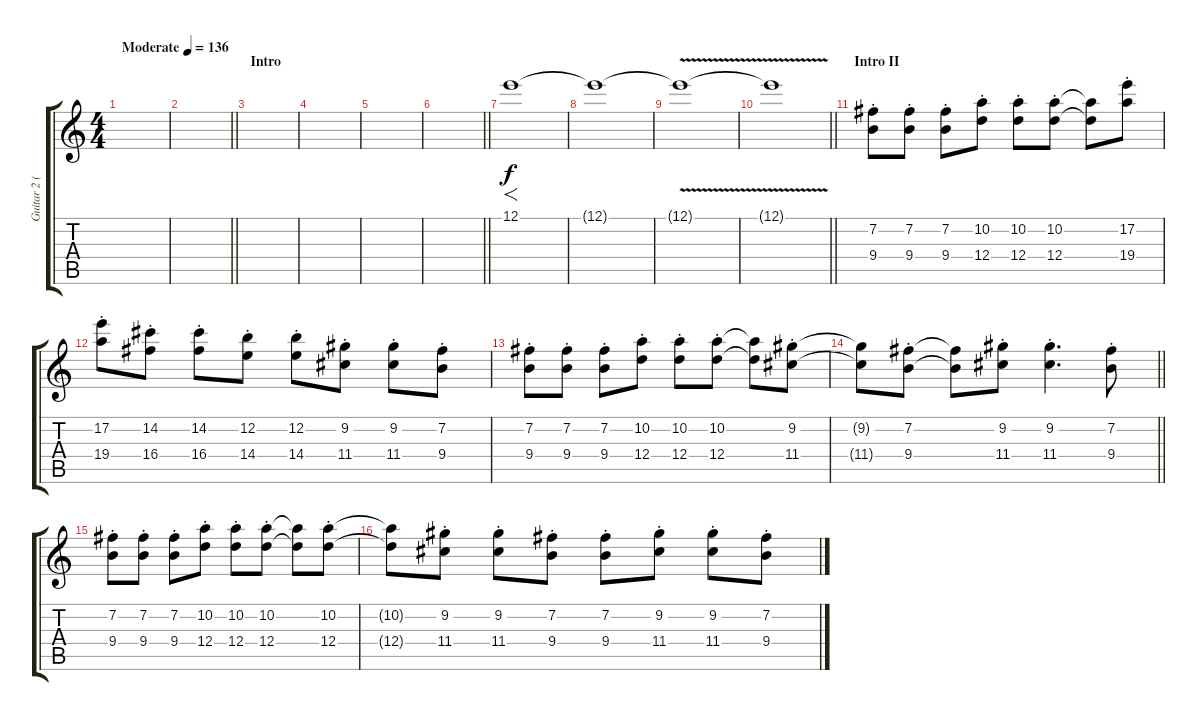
\track ("Guitar 2 (You)" "Guitar 2 (") {instrument overdrivenguitar}
\staff {score tabs}
\tuning (E4 B3 G3 D3 A2 E2) {hide}
\ts (4 4)
\tempo (136 "Moderate")
\clef g2
\ks c
|
\barLineRight lightlight
|
\section ("" "Intro")
|
|
|
\barLineRight lightlight
|
12.1.1{f} |
12.1{t}.1 |
12.1{v t}.1 |
\barLineRight lightlight
12.1{v t}.1 |
\section ("" "Intro II")
(7.2{st} 9.4{st}).8 (7.2{st} 9.4{st}).8 (7.2{st} 9.4{st}).8 (10.2{st} 12.4{st}).8 (10.2{st} 12.4{st}).8 (10.2{st} 12.4{st}).8 (10.2{t} 12.4{t}).8 (17.2{st} 19.4{st}).8 |
(17.2{st} 19.4{st}).8 (14.2{st} 16.4{st}).8 (14.2{st} 16.4{st}).8 (12.2{st} 14.4{st}).8 (12.2{st} 14.4{st}).8 (9.2{st} 11.4{st}).8 (9.2{st} 11.4{st}).8 (7.2{st} 9.4{st}).8 |
(7.2{st} 9.4{st}).8 (7.2{st} 9.4{st}).8 (7.2{st} 9.4{st}).8 (10.2{st} 12.4{st}).8 (10.2{st} 12.4{st}).8 (10.2{st} 12.4{st}).8 (10.2{t} 12.4{t}).8 (9.2{st} 11.4{st}).8 |
\barLineRight lightlight
(9.2{t} 11.4{t}).8 (7.2{st} 9.4{st}).8 (7.2{t} 9.4{t}).8 (9.2{st} 11.4{st}).8 (9.2{st} 11.4{st}).4{d} (7.2{st} 9.4{st}).8 |
(7.2{st} 9.4{st}).8 (7.2{st} 9.4{st}).8 (7.2{st} 9.4{st}).8 (10.2{st} 12.4{st}).8 (10.2{st} 12.4{st}).8 (10.2{st} 12.4{st}).8 (10.2{t} 12.4{t}).8 (10.2{st} 12.4{st}).8 |
(10.2{t} 12.4{t}).8 (9.2{st} 11.4{st}).8 (9.2{st} 11.4{st}).8 (7.2{st} 9.4{st}).8 (7.2{st} 9.4{st}).8 (9.2{st} 11.4{st}).8 (9.2{st} 11.4{st}).8 (7.2{st} 9.4{st}).8
